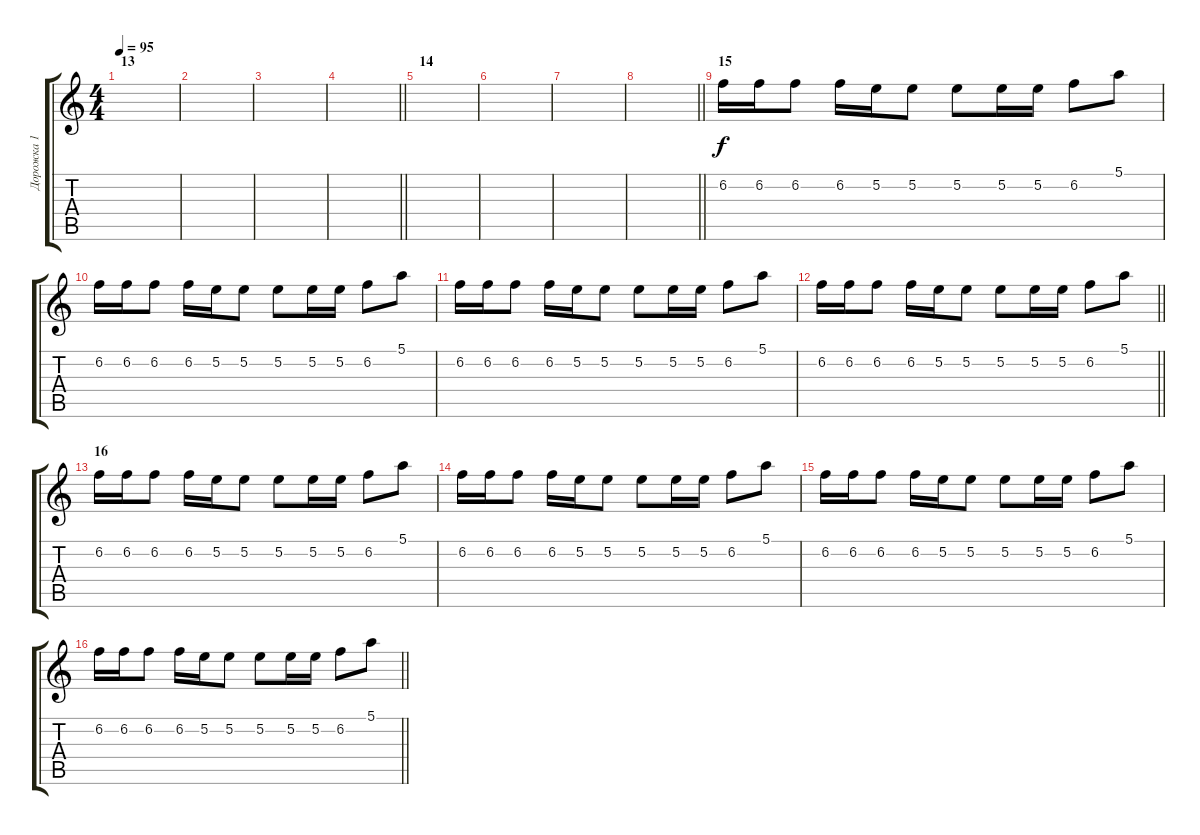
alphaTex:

\track ("Дорожка 1" "Дорожка 1") {instrument acousticguitarsteel}
\staff {score tabs}
\tuning (E4 B3 G3 D3 A2 E2) {hide}
\ts (4 4)
\section ("" "13")
\tempo 95
\clef g2
\ks c
|
|
|
\barLineRight lightlight
|
\section ("" "14")
|
|
|
\barLineRight lightlight
|
\section ("" "15")
6.2.16 6.2.16 6.2.8 6.2.16 5.2.16 5.2.8 5.2.8 5.2.16 5.2.16 6.2.8 5.1.8 |
6.2.16 6.2.16 6.2.8 6.2.16 5.2.16 5.2.8 5.2.8 5.2.16 5.2.16 6.2.8 5.1.8 |
6.2.16 6.2.16 6.2.8 6.2.16 5.2.16 5.2.8 5.2.8 5.2.16 5.2.16 6.2.8 5.1.8 |
\barLineRight lightlight
6.2.16 6.2.16 6.2.8 6.2.16 5.2.16 5.2.8 5.2.8 5.2.16 5.2.16 6.2.8 5.1.8 |
\section ("" "16")
6.2.16 6.2.16 6.2.8 6.2.16 5.2.16 5.2.8 5.2.8 5.2.16 5.2.16 6.2.8 5.1.8 |
6.2.16 6.2.16 6.2.8 6.2.16 5.2.16 5.2.8 5.2.8 5.2.16 5.2.16 6.2.8 5.1.8 |
6.2.16 6.2.16 6.2.8 6.2.16 5.2.16 5.2.8 5.2.8 5.2.16 5.2.16 6.2.8 5.1.8 |
\barLineRight lightlight
6.2.16 6.2.16 6.2.8 6.2.16 5.2.16 5.2.8 5.2.8 5.2.16 5.2.16 6.2.8 5.1.8
